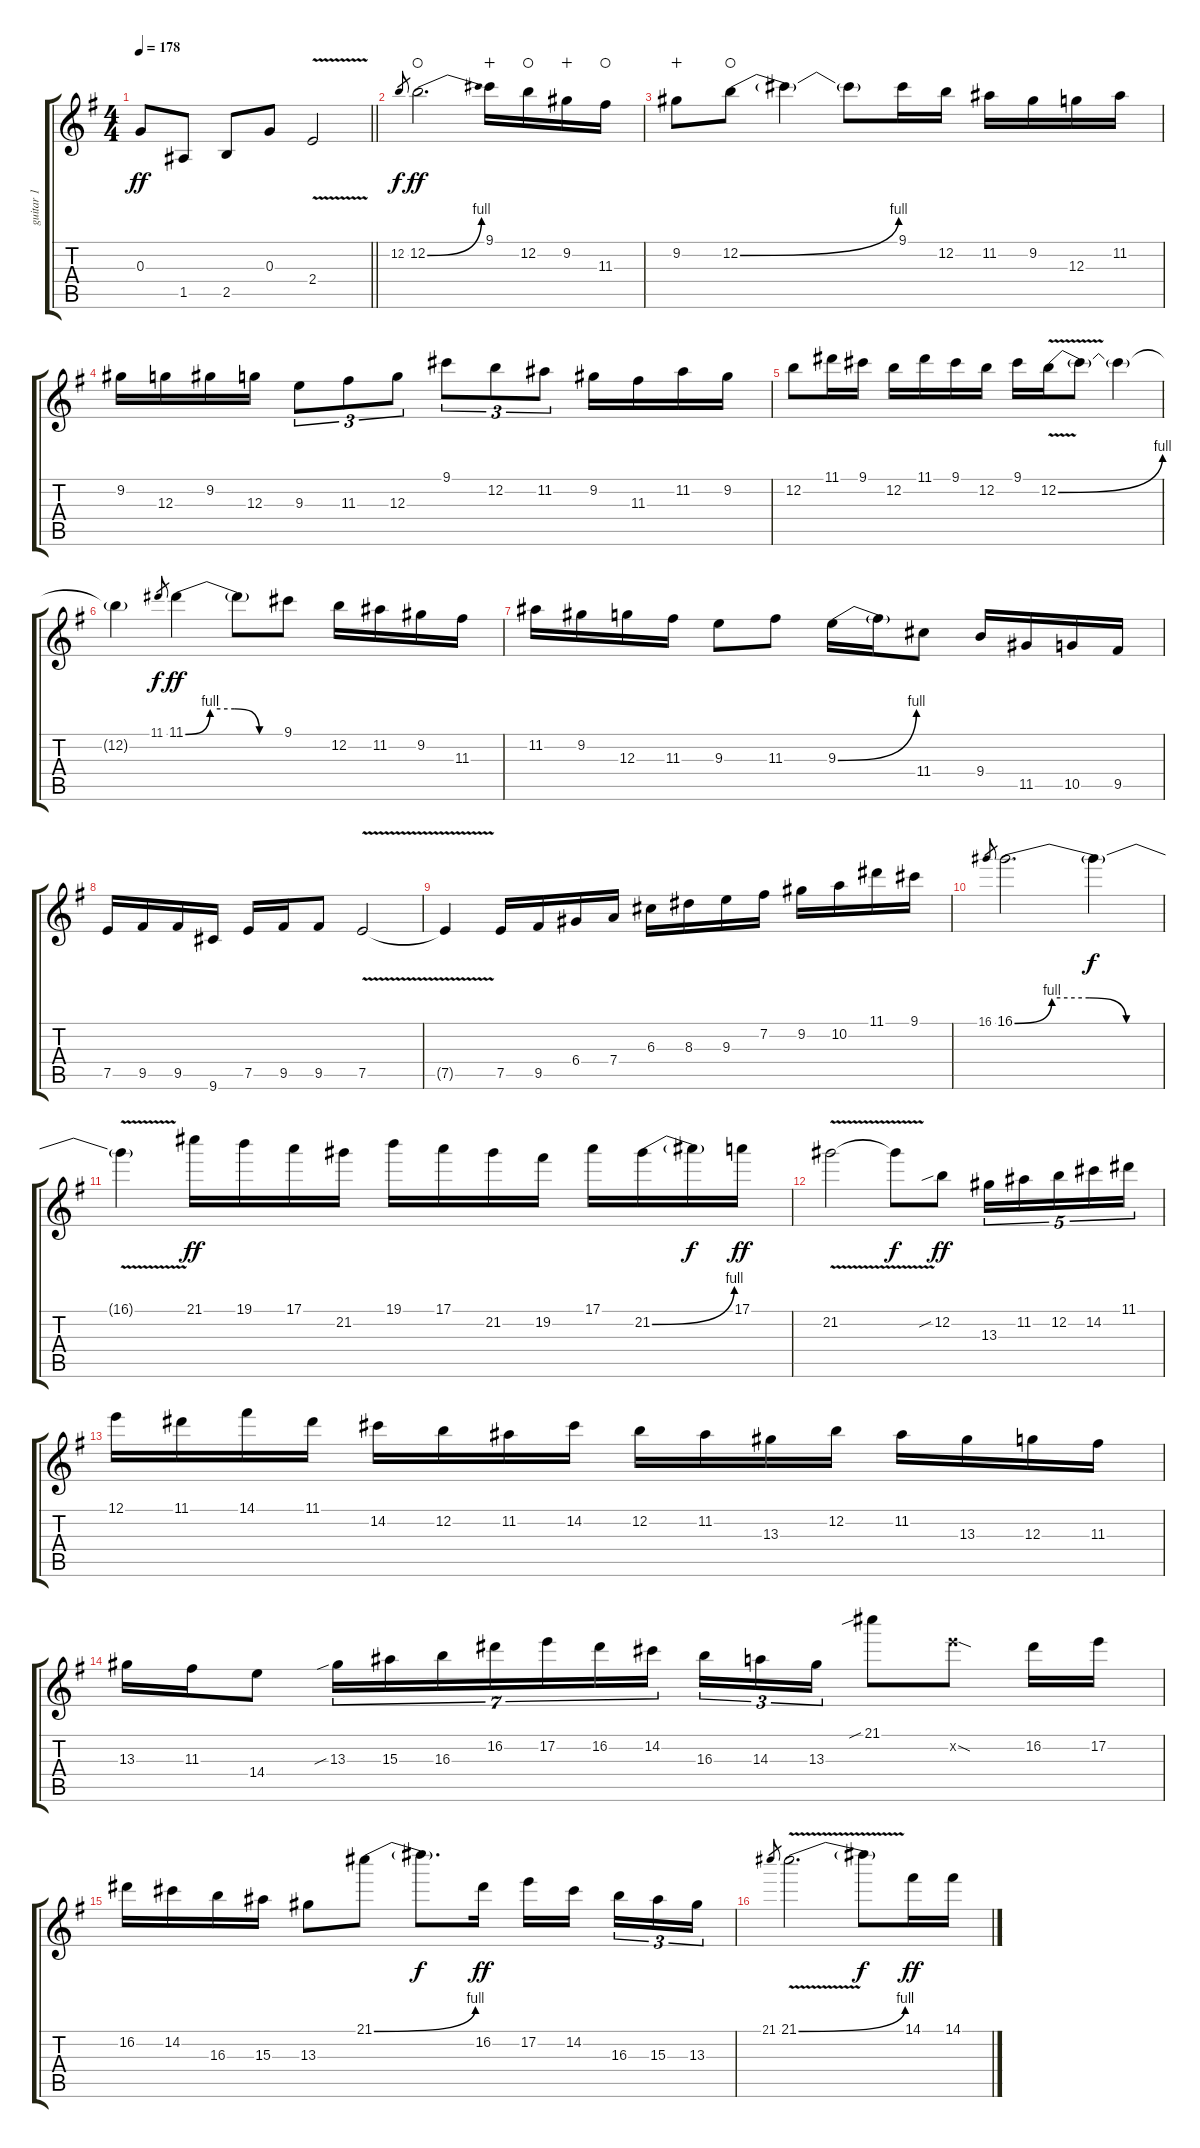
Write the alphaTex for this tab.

\track ("guitar 1" "guitar 1") {instrument overdrivenguitar}
\staff {score tabs}
\tuning (E4 B3 G3 D3 A2 E2) {hide}
\ts (4 4)
\tempo 178
\clef g2
\barLineRight lightlight
\ks eminor
0.3.8{dy ff} 1.5.8 2.5.8 0.3.8 2.4{v}.2 |
12.2.8{gr dy f} 12.2{be (bend 0 0 60 4)}.2{d dy ff volume 16 balance 8 instrument overdrivenguitar waho} 9.1.16{wahc} 12.2.16{waho} 9.2.16{wahc} 11.3.16{waho} |
9.2.8{wahc} 12.2{be (bend 0 0 60 4)}.8{waho} 12.2{t}.4 12.2{t}.8 9.1.16 12.2.16 11.2.16 9.2.16 12.3.16 11.2.16 |
9.2.16 12.3.16 9.2.16 12.3.16 9.3.8{tu (3 2)} 11.3.8{tu (3 2)} 12.3.8{tu (3 2)} 9.1.8{tu (3 2)} 12.2.8{tu (3 2)} 11.2.8{tu (3 2)} 9.2.16 11.3.16 11.2.16 9.2.16 |
12.2.8 11.1.16 9.1.16 12.2.16 11.1.16 9.1.16 12.2.16 9.1.16 12.2{be (bend 0 0 60 4) v}.16 12.2{t}.8 12.2{t}.4 |
12.2{t}.4 11.1.8{gr dy f} 11.1{be (custom 0 0 15 4 30 4 45 0 60 0)}.4{dy ff} 11.1{t}.8 9.1.8 12.2.16 11.2.16 9.2.16 11.3.16 |
11.2.16 9.2.16 12.3.16 11.3.16 9.3.8 11.3.8 9.3{be (bend 0 0 60 4)}.16 9.3{t}.16 11.4.8 9.4.16 11.5.16 10.5.16 9.5.16 |
7.5.16 9.5.16 9.5.16 9.6.16 7.5.16 9.5.16 9.5.8 7.5{v}.2 |
7.5{t}.4 7.5.16 9.5.16 6.4.16 7.4.16 6.3.16 8.3.16 9.3.16 7.2.16 9.2.16 10.2.16 11.1.16 9.1.16 |
16.1.8{gr} 16.1{be (custom 0 0 15 4 30 4 45 0 60 0)}.2{d} 16.1{t}.4{dy f} |
16.1{v t}.4 21.1.16{dy ff} 19.1.16 17.1.16 21.2.16 19.1.16 17.1.16 21.2.16 19.2.16 17.1.16 21.2{be (bend 0 0 60 4)}.16 21.2{t}.16{dy f} 17.1.16{dy ff} |
21.2{v}.2 21.2{t}.8{dy f} 12.2{sib}.8{dy ff} 13.3.16{tu (5 4)} 11.2.16{tu (5 4)} 12.2.16{tu (5 4)} 14.2.16{tu (5 4)} 11.1.16{tu (5 4)} |
12.1.16 11.1.16 14.1.16 11.1.16 14.2.16 12.2.16 11.2.16 14.2.16 12.2.16 11.2.16 13.3.16 12.2.16 11.2.16 13.3.16 12.3.16 11.3.16 |
13.3.16 11.3.16 14.4.8 13.3{sib}.16{tu (7 4)} 15.3.16{tu (7 4)} 16.3.16{tu (7 4)} 16.2.16{tu (7 4)} 17.2.16{tu (7 4)} 16.2.16{tu (7 4)} 14.2.16{tu (7 4)} 16.3.16{tu (3 2)} 14.3.16{tu (3 2)} 13.3.16{tu (3 2)} 21.1{sib}.8 17.2{sod x}.8 16.2.16 17.2.16 |
16.2.16 14.2.16 16.3.16 15.3.16 13.3.8 21.1{be (bend 0 0 60 4)}.8 21.1{t}.8{d dy f} 16.2.16{dy ff} 17.2.16 14.2.16{beam splitsecondary} 16.3.16{tu (3 2)} 15.3.16{tu (3 2)} 13.3.16{tu (3 2)} |
21.1.8{gr} 21.1{be (bend 0 0 60 4) v}.2{d} 21.1{t}.8{dy f} 14.1.16{dy ff} 14.1.16
